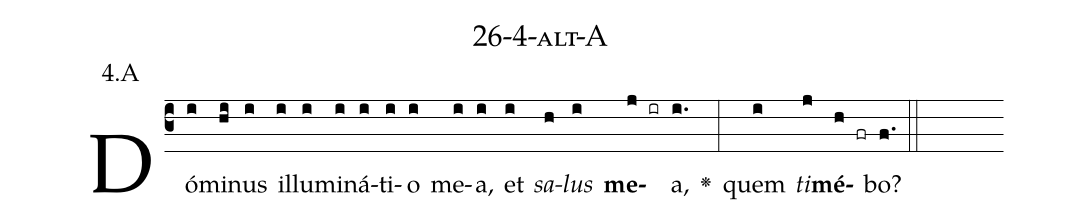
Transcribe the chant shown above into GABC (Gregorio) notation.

name: 26-4-alt-A;
annotation: 4.A;
%%
(c3)Dó(i)mi(hi)nus(i) il(i)lu(i)mi(i)ná(i)ti(i)o(i) me(i)a,(i) et(i) <i>sa</i>(h)<i>lus</i>(i) <b>me</b>(j ir)a,(i.) <v>\greheightstar</v>(:) quem(i) <i>ti</i>(j)<b>mé</b>(h fr)bo?(f.) (::)


%E(i) u(h) o(i) u(j) a(h) e.(f.) (::)
